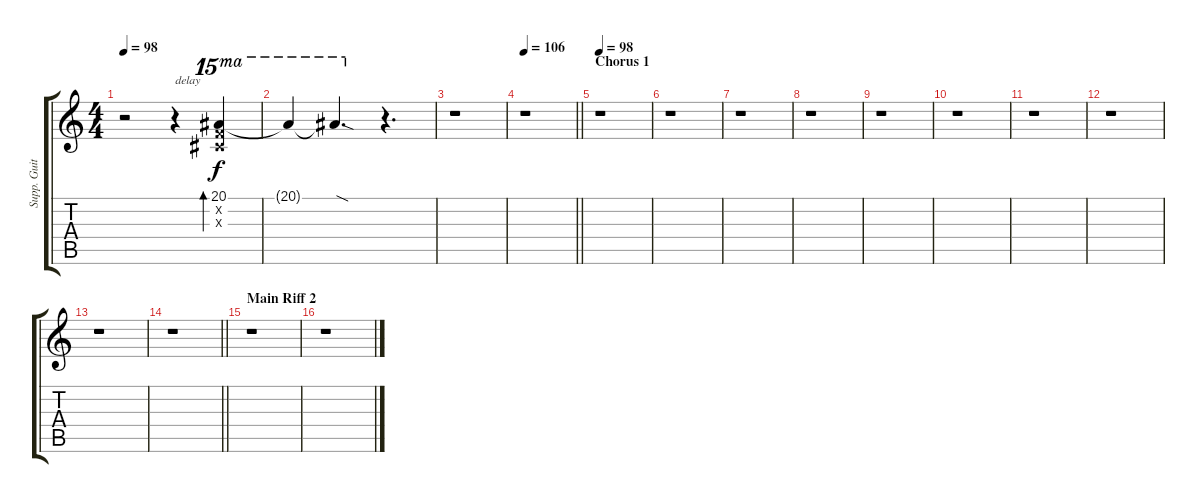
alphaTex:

\track ("Supp. Guitar" "Supp. Guit") {instrument overdrivenguitar}
\staff {score tabs}
\tuning (D4 A3 F3 C3 G2 D2) {hide}
\ts (4 4)
\tempo 98
\clef g2
\ks c
r.2{dy f} r.4{txt "delay" volume 6 instrument distortionguitar} (20.1 20.2{x} 20.3{x}).4{bd 120 ot 15ma} |
20.1{t}.4{ot 15ma} 20.1{sod t}.4{d ot 15ma} r.4{d} |
r.1 |
\tempo 106
\barLineRight lightlight
r.1 |
\section ("" "Chorus 1")
\tempo 98
r.1 |
r.1 |
r.1 |
r.1 |
r.1 |
r.1 |
r.1 |
r.1 |
r.1 |
\barLineRight lightlight
r.1 |
\section ("" "Main Riff 2")
r.1 |
r.1
